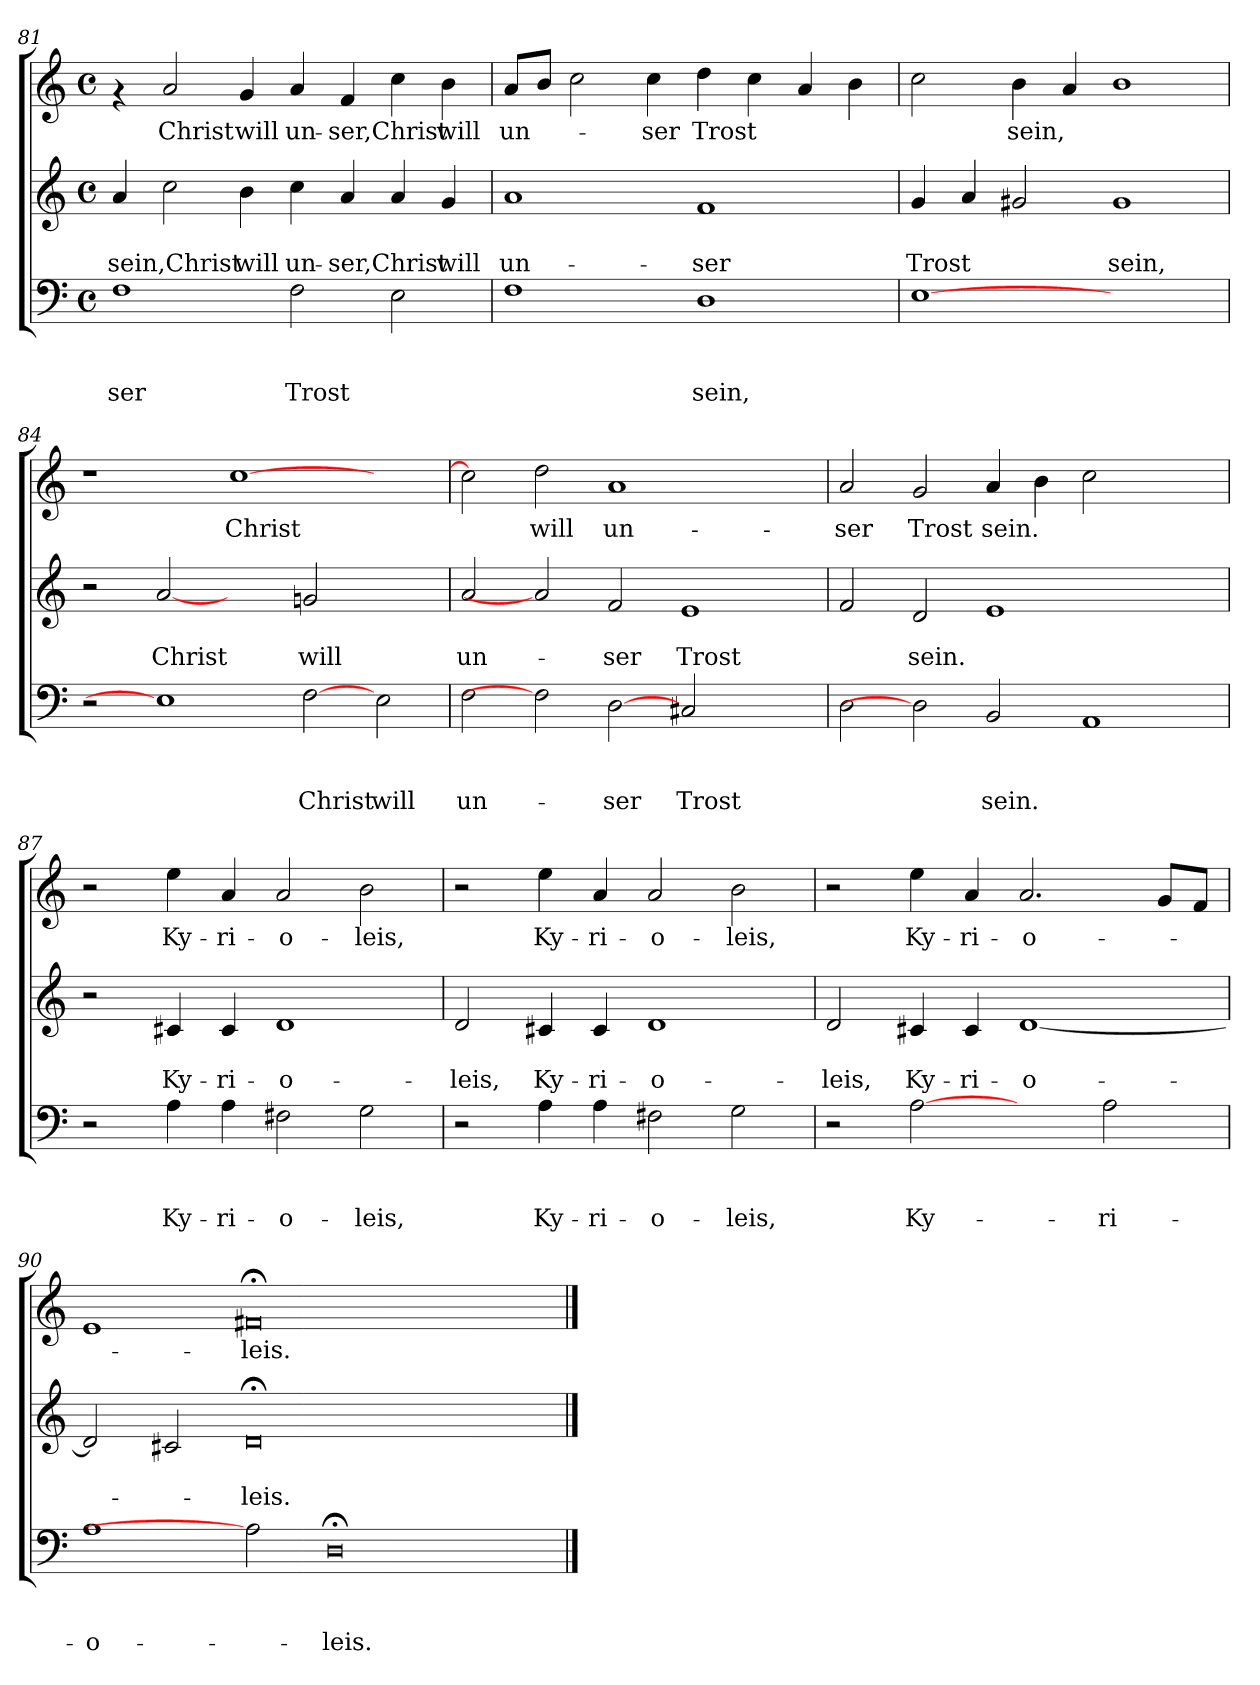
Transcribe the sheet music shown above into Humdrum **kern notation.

**kern	**text	**text	**text	**kern	**text	**text	**kern	**text
*part3	*part3	*part3	*part3	*part2	*part2	*part2	*part1	*part1
*staff3	*staff3	*staff3	*staff3	*staff2	*staff2	*staff2	*staff1	*staff1
*clefF4	*	*	*	*clefG2	*	*	*clefG2	*
*k[]	*	*	*	*k[]	*	*	*k[]	*
*C:	*	*	*	*C:	*	*	*C:	*
*M4/4	*	*	*	*M4/4	*	*	*M4/4	*
*met(c)	*	*	*	*met(c)	*	*	*met(c)	*
=81	=81	=81	=81	=81	=81	=81	=81	=81
!	!	!	!LO:LY:b	!	!	!LO:LY:b	!	!
1F	.	.	-ser	4a/	.	sein,Christ	4rf	.
!	!	!	!	!	!	!	!	!LO:LY:b
.	.	.	.	2cc\	.	.	2a/	Christ
!	!	!	!	!	!	!LO:LY:b	!	!LO:LY:b
.	.	.	.	4b\	.	will	4g/	will
!	!	!	!LO:LY:b	!	!	!LO:LY:b	!	!LO:LY:b
2F\	.	.	Trost	4cc\	.	un-	4a/	un-
!	!	!	!	!	!	!LO:LY:b	!	!LO:LY:b
.	.	.	.	4a/	.	-ser,Christ	4f/	-ser,Christ
2E\	.	.	.	4a/	.	.	4cc\	.
!	!	!	!	!	!	!LO:LY:b	!	!LO:LY:b
.	.	.	.	4g/	.	will	4b\	will
=82	=82	=82	=82	=82	=82	=82	=82	=82
!	!	!	!	!	!	!LO:LY:b	!	!LO:LY:b
1F	.	.	.	1a	.	un-	8a/L	un-
.	.	.	.	.	.	.	8b/J	.
.	.	.	.	.	.	.	2cc\	.
!	!	!	!	!	!	!	!	!LO:LY:b
.	.	.	.	.	.	.	4cc\	-ser
!	!	!	!LO:LY:b	!	!	!LO:LY:b	!	!LO:LY:b
1D	.	.	sein,	1f	.	-ser	4dd\	Trost
.	.	.	.	.	.	.	4cc\	.
.	.	.	.	.	.	.	4a/	.
.	.	.	.	.	.	.	4b\	.
!!LO:PB:g=z
=83	=83	=83	=83	=83	=83	=83	=83	=83
!	!	!	!	!	!	!LO:LY:b	!	!
[1E	.	.	.	4g/	.	Trost	2cc\	.
.	.	.	.	4a/	.	.	.	.
!	!	!	!	!	!	!	!	!LO:LY:b
.	.	.	.	2g#X/	.	.	4b\	sein,
.	.	.	.	.	.	.	4a/	.
!	!	!	!	!	!	!LO:LY:b	!	!
1ryy	.	.	.	1g#	.	sein,	1b	.
=84	=84	=84	=84	=84	=84	=84	=84	=84
2r	.	.	.	2r	.	.	1r	.
!	!	!	!	!	!	!LO:LY:b	!	!
1E]	.	.	.	[2a	.	Christ	.	.
!	!	!	!	!	!	!	!	!LO:LY:b
.	.	.	.	2ryy	.	.	[>1cc	Christ
!	!	!	!LO:LY:b	!	!	!LO:LY:b	!	!
[2F	.	.	Christ	2gni/	.	will	.	.
!	!	!	!LO:LY:b	!	!	!	!	!
2E\	.	.	will	2ryy	.	.	2ryy	.
=85	=85	=85	=85	=85	=85	=85	=85	=85
!	!	!	!LO:LY:b	!	!	!LO:LY:b	!	!
2F\	.	.	un-	2a/	.	un-	2cc\]	.
!	!	!	!	!	!	!	!	!LO:LY:b
2F]	.	.	.	2a]	.	.	2dd\	will
!	!	!	!LO:LY:b	!	!	!LO:LY:b	!	!LO:LY:b
[2D	.	.	-ser	2f/	.	-ser	1a	un-
!	!	!	!LO:LY:b	!	!	!LO:LY:b	!	!
2C#X/	.	.	Trost	1e	.	Trost	.	.
2ryy	.	.	.	.	.	.	2ryy	.
=86	=86	=86	=86	=86	=86	=86	=86	=86
!	!	!	!	!	!	!	!	!LO:LY:b
2D\	.	.	.	2f/	.	.	2a/	-ser
!	!	!	!	!	!	!LO:LY:b	!	!LO:LY:b
2D]	.	.	.	2d/	.	sein.	2g/	Trost
!	!	!	!LO:LY:b	!	!	!	!	!LO:LY:b
2BB/	.	.	sein.	1e	.	.	4a/	sein.
.	.	.	.	.	.	.	4b\	.
1AA	.	.	.	.	.	.	2cc\	.
.	.	.	.	2ryy	.	.	2ryy	.
!!LO:LB:g=z
=87	=87	=87	=87	=87	=87	=87	=87	=87
2r	.	.	.	2r	.	.	2r	.
!	!	!	!LO:LY:b	!	!	!LO:LY:b	!	!LO:LY:b
4A\	.	.	Ky-	4c#X/	.	Ky-	4ee\	Ky-
!	!	!	!LO:LY:b	!	!	!LO:LY:b	!	!LO:LY:b
4A\	.	.	-ri-	4c#/	.	-ri-	4a/	-ri-
!	!	!	!LO:LY:b	!	!	!LO:LY:b	!	!LO:LY:b
2F#X\	.	.	-o-	1d	.	-o-	2a/	-o-
!	!	!	!LO:LY:b	!	!	!	!	!LO:LY:b
2G\	.	.	-leis,	.	.	.	2b\	-leis,
=88	=88	=88	=88	=88	=88	=88	=88	=88
!	!	!	!	!	!	!LO:LY:b	!	!
2r	.	.	.	2d/	.	-leis,	2r	.
!	!	!	!LO:LY:b	!	!	!LO:LY:b	!	!LO:LY:b
4A\	.	.	Ky-	4c#X/	.	Ky-	4ee\	Ky-
!	!	!	!LO:LY:b	!	!	!LO:LY:b	!	!LO:LY:b
4A\	.	.	-ri-	4c#/	.	-ri-	4a/	-ri-
!	!	!	!LO:LY:b	!	!	!LO:LY:b	!	!LO:LY:b
2F#X\	.	.	-o-	1d	.	-o-	2a/	-o-
!	!	!	!LO:LY:b	!	!	!	!	!LO:LY:b
2G\	.	.	-leis,	.	.	.	2b\	-leis,
=89	=89	=89	=89	=89	=89	=89	=89	=89
!	!	!	!	!	!	!LO:LY:b	!	!
2r	.	.	.	2d/	.	-leis,	2r	.
!	!	!	!LO:LY:b	!	!	!LO:LY:b	!	!LO:LY:b
[2A	.	.	Ky-	4c#X/	.	Ky-	4ee\	Ky-
!	!	!	!	!	!	!LO:LY:b	!	!LO:LY:b
.	.	.	.	4c#/	.	-ri-	4a/	-ri-
!	!	!	!	!	!	!LO:LY:b	!	!LO:LY:b
2ryy	.	.	.	[<1d	.	-o-	2.a/	-o-
!	!	!	!LO:LY:b	!	!	!	!	!
2A\	.	.	-ri-	.	.	.	.	.
.	.	.	.	.	.	.	8g/L	.
.	.	.	.	.	.	.	8f/J	.
=90	=90	=90	=90	=90	=90	=90	=90	=90
!	!	!	!LO:LY:b	!	!	!	!	!
1A	.	.	-o-	2d/]	.	.	1e	.
.	.	.	.	2c#X/	.	.	.	.
!	!	!	!	!	!	!LO:LY:b	!	!LO:LY:b
2A]	.	.	.	0d;	.	-leis.	0f#X;	-leis.
!	!	!	!LO:LY:b	!	!	!	!	!
0D;	.	.	-leis.	.	.	.	.	.
.	.	.	.	2ryy	.	.	2ryy	.
==	==	==	==	==	==	==	==	==
*-	*-	*-	*-	*-	*-	*-	*-	*-
